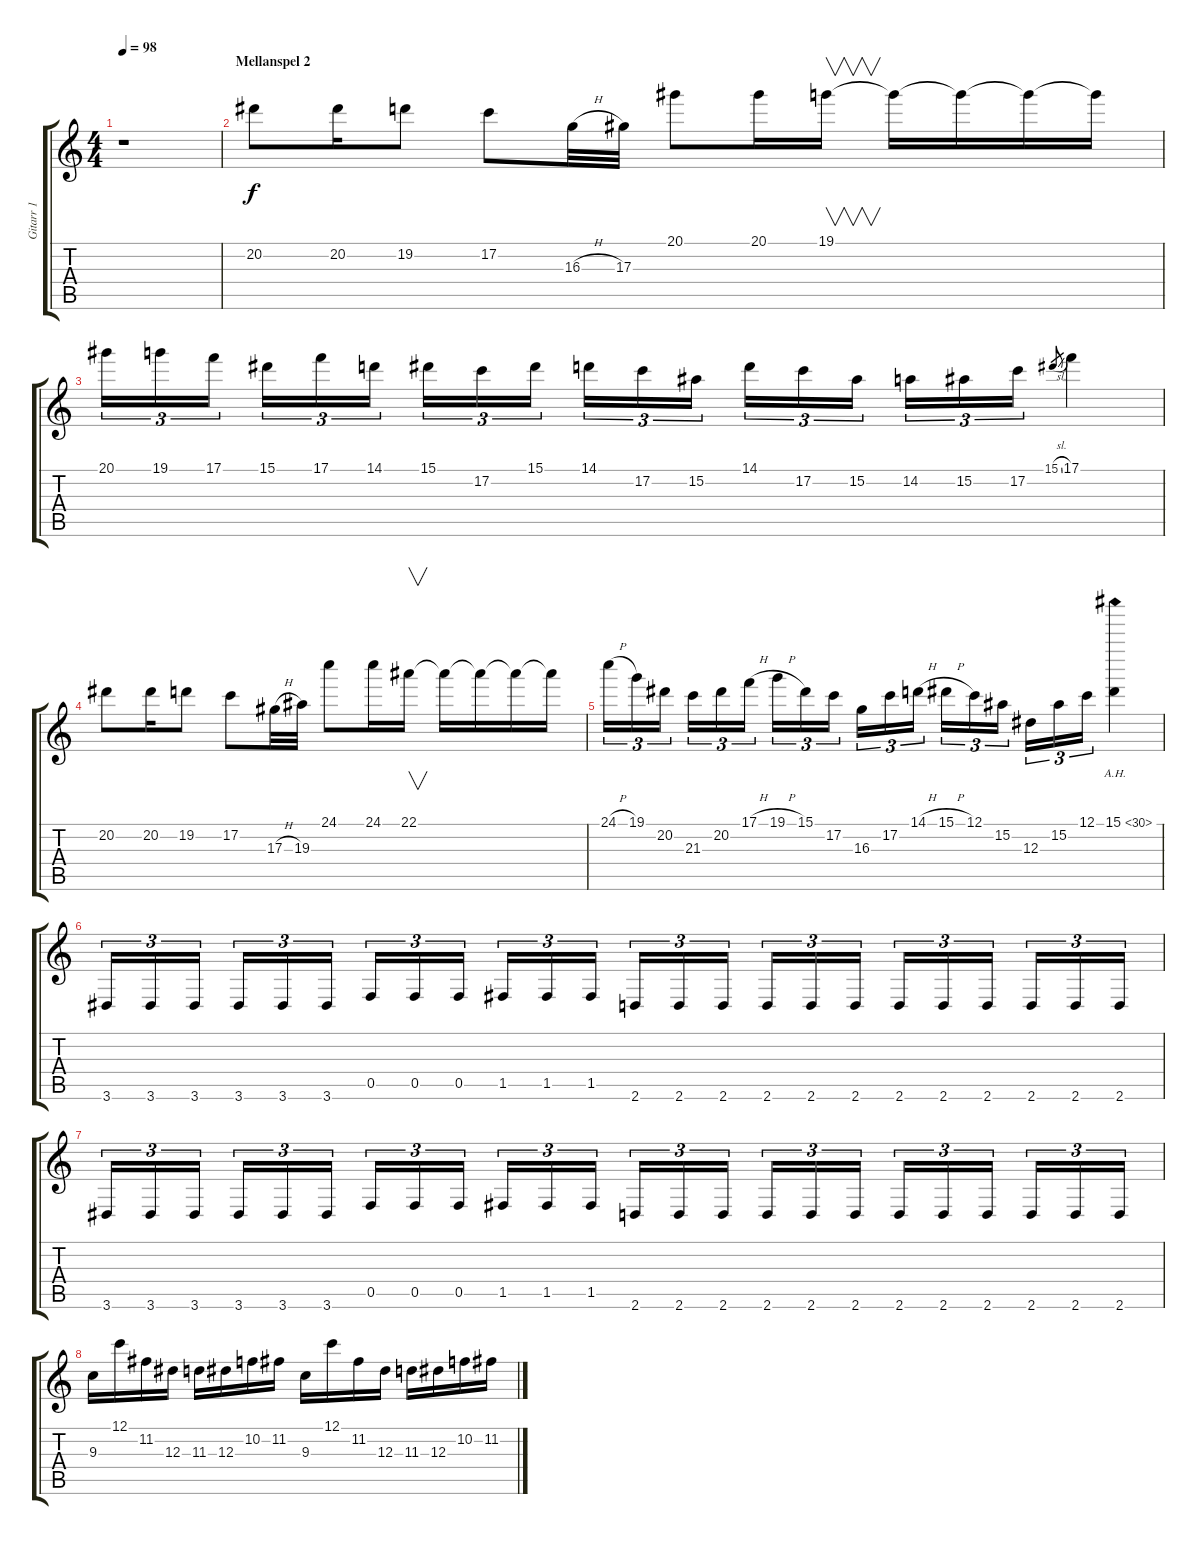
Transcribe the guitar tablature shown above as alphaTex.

\track ("Gitarr 1" "Gitarr 1") {instrument distortionguitar}
\staff {score tabs}
\tuning (C4 G3 Eb3 Bb2 F2 C2) {hide}
\ts (4 4)
\tempo 98
\clef g2
\ks c
r.1{dy f} |
\section ("" "Mellanspel 2")
20.2.8 20.2.16 19.2.8 17.2.8 16.3{h}.32 17.3.32 20.1.8 20.1.16 19.1.16{v} 19.1{t}.16 19.1{t}.16 19.1{t}.16 19.1{t}.16 |
20.1.16{tu (3 2)} 19.1.16{tu (3 2)} 17.1.16{tu (3 2)} 15.1.16{tu (3 2)} 17.1.16{tu (3 2)} 14.1.16{tu (3 2)} 15.1.16{tu (3 2)} 17.2.16{tu (3 2)} 15.1.16{tu (3 2)} 14.1.16{tu (3 2)} 17.2.16{tu (3 2)} 15.2.16{tu (3 2)} 14.1.16{tu (3 2)} 17.2.16{tu (3 2)} 15.2.16{tu (3 2)} 14.2.16{tu (3 2)} 15.2.16{tu (3 2)} 17.2.16{tu (3 2)} 15.1{sl}.8{gr} 17.1.4 |
20.2.8 20.2.16 19.2.8 17.2.8 17.3{h}.32 19.3.32 24.1.8 24.1.16 22.1.16{v} 22.1{t}.16 22.1{t}.16 22.1{t}.16 22.1{t}.16 |
24.1{h}.16{tu (3 2)} 19.1.16{tu (3 2)} 20.2.16{tu (3 2)} 21.3.16{tu (3 2)} 20.2.16{tu (3 2)} 17.1{h}.16{tu (3 2)} 19.1{h}.16{tu (3 2)} 15.1.16{tu (3 2)} 17.2.16{tu (3 2)} 16.3.16{tu (3 2)} 17.2.16{tu (3 2)} 14.1{h}.16{tu (3 2)} 15.1{h}.16{tu (3 2)} 12.1.16{tu (3 2)} 15.2.16{tu (3 2)} 12.3.16{tu (3 2)} 15.2.16{tu (3 2)} 12.1.16{tu (3 2)} 15.1{ah 15}.4 |
3.6.16{tu (3 2)} 3.6.16{tu (3 2)} 3.6.16{tu (3 2)} 3.6.16{tu (3 2)} 3.6.16{tu (3 2)} 3.6.16{tu (3 2)} 0.5.16{tu (3 2)} 0.5.16{tu (3 2)} 0.5.16{tu (3 2)} 1.5.16{tu (3 2)} 1.5.16{tu (3 2)} 1.5.16{tu (3 2)} 2.6.16{tu (3 2)} 2.6.16{tu (3 2)} 2.6.16{tu (3 2)} 2.6.16{tu (3 2)} 2.6.16{tu (3 2)} 2.6.16{tu (3 2)} 2.6.16{tu (3 2)} 2.6.16{tu (3 2)} 2.6.16{tu (3 2)} 2.6.16{tu (3 2)} 2.6.16{tu (3 2)} 2.6.16{tu (3 2)} |
3.6.16{tu (3 2)} 3.6.16{tu (3 2)} 3.6.16{tu (3 2)} 3.6.16{tu (3 2)} 3.6.16{tu (3 2)} 3.6.16{tu (3 2)} 0.5.16{tu (3 2)} 0.5.16{tu (3 2)} 0.5.16{tu (3 2)} 1.5.16{tu (3 2)} 1.5.16{tu (3 2)} 1.5.16{tu (3 2)} 2.6.16{tu (3 2)} 2.6.16{tu (3 2)} 2.6.16{tu (3 2)} 2.6.16{tu (3 2)} 2.6.16{tu (3 2)} 2.6.16{tu (3 2)} 2.6.16{tu (3 2)} 2.6.16{tu (3 2)} 2.6.16{tu (3 2)} 2.6.16{tu (3 2)} 2.6.16{tu (3 2)} 2.6.16{tu (3 2)} |
9.3.16 12.1.16 11.2.16 12.3.16 11.3.16 12.3.16 10.2.16 11.2.16 9.3.16 12.1.16 11.2.16 12.3.16 11.3.16 12.3.16 10.2.16 11.2.16
